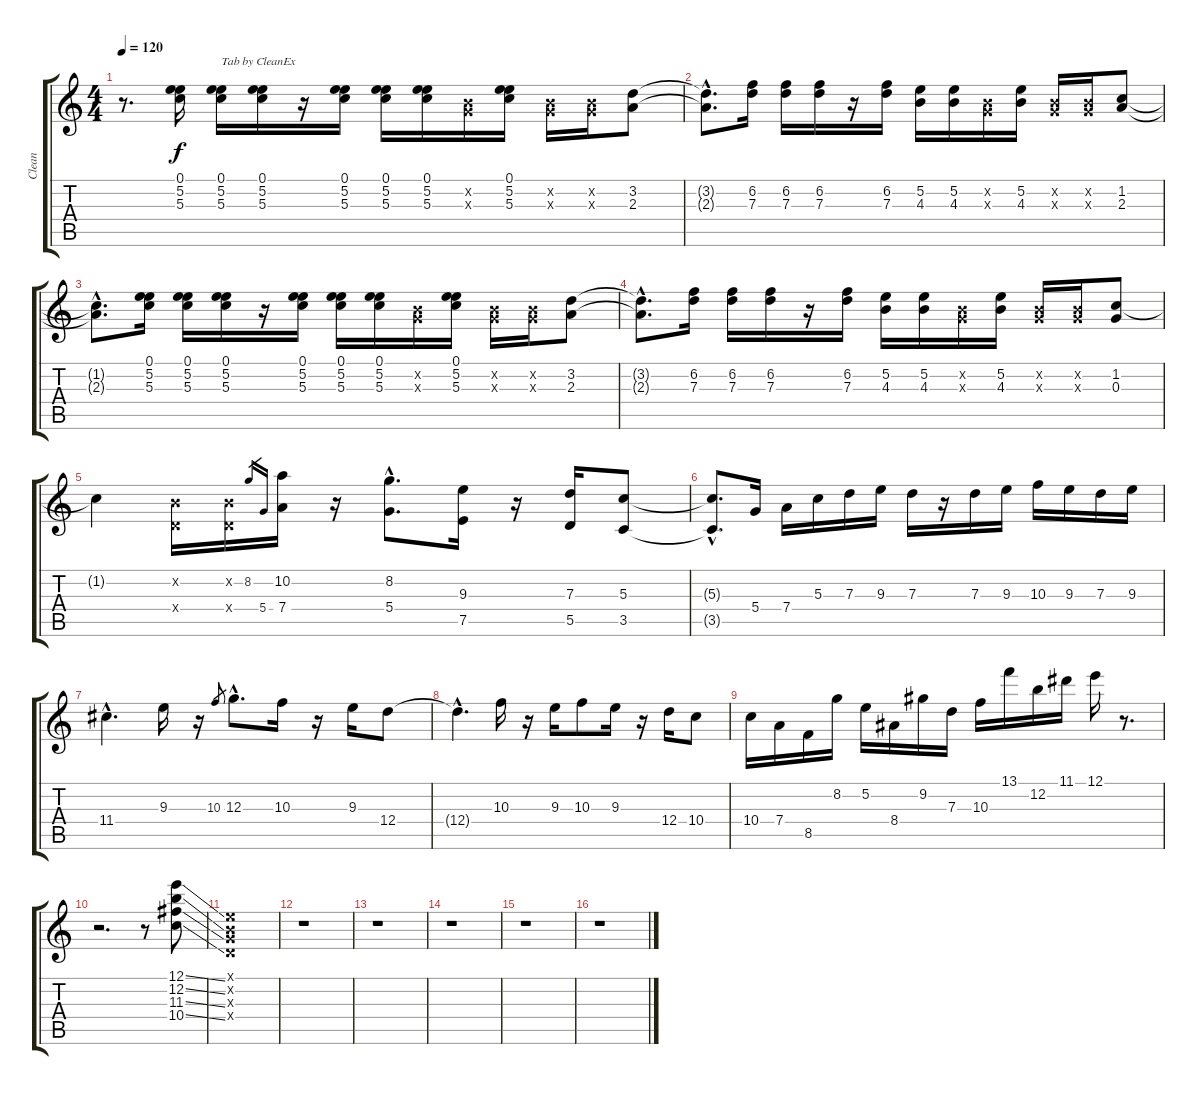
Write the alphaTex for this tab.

\track ("Clean" "Clean") {instrument acousticguitarnylon}
\staff {score tabs}
\tuning (E4 B3 G3 D3 A2 E2) {hide}
\ts (4 4)
\tempo 120
\clef g2
\ks c
r.8{d dy f instrument acousticguitarnylon} (0.1 5.2 5.3).16 (0.1 5.2 5.3).16{txt "Tab by CleanEx"} (0.1 5.2 5.3).16 r.16 (0.1 5.2 5.3).16 (0.1 5.2 5.3).16 (0.1 5.2 5.3).16 (0.2{x} 0.3{x}).16 (0.1 5.2 5.3).16 (0.2{x} 0.3{x}).16 (0.2{x} 0.3{x}).16 (3.2 2.3).8 |
(3.2{hac t} 2.3{hac t}).8{d} (6.2 7.3).16 (6.2 7.3).16 (6.2 7.3).16 r.16 (6.2 7.3).16 (5.2 4.3).16 (5.2 4.3).16 (0.2{x} 0.3{x}).16 (5.2 4.3).16 (0.2{x} 0.3{x}).16 (0.2{x} 0.3{x}).16 (1.2 2.3).8 |
(1.2{hac t} 2.3{hac t}).8{d} (0.1 5.2 5.3).16 (0.1 5.2 5.3).16 (0.1 5.2 5.3).16 r.16 (0.1 5.2 5.3).16 (0.1 5.2 5.3).16 (0.1 5.2 5.3).16 (0.2{x} 0.3{x}).16 (0.1 5.2 5.3).16 (0.2{x} 0.3{x}).16 (0.2{x} 0.3{x}).16 (3.2 2.3).8 |
(3.2{hac t} 2.3{hac t}).8{d} (6.2 7.3).16 (6.2 7.3).16 (6.2 7.3).16 r.16 (6.2 7.3).16 (5.2 4.3).16 (5.2 4.3).16 (0.2{x} 0.3{x}).16 (5.2 4.3).16 (0.2{x} 0.3{x}).16 (0.2{x} 0.3{x}).16 (1.2 0.3).8 |
1.2{t}.4 (0.2{x} 0.4{x}).16 (0.2{x} 0.4{x}).16 8.2.16{gr} 5.4.16{gr} (10.2 7.4).16 r.16 (8.2{hac} 5.4{hac}).8{d} (9.3 7.5).16 r.16 (7.3 5.5).16 (5.3 3.5).8 |
(5.3{hac t} 3.5{t}).8{d} 5.4.16 7.4.16 5.3.16 7.3.16 9.3.16 7.3.16 r.16 7.3.16 9.3.16 10.3.16 9.3.16 7.3.16 9.3.16 |
11.4{hac}.4{d} 9.3.16 r.16 10.3.8{gr} 12.3{hac}.8{d} 10.3.16 r.16 9.3.16 12.4.8 |
12.4{hac t}.4{d} 10.3.16 r.16 9.3.16 10.3.8 9.3.16 r.16 12.4.16 10.4.8 |
10.4.16 7.4.16 8.5.16 8.2.16 5.2.16 8.4.16 9.2.16 7.3.16 10.3.16 13.1.16 12.2.16 11.1.16 12.1.16 r.8{d} |
r.2{d} r.8 (12.1{ss} 12.2{ss} 11.3{ss} 10.4{ss}).8 |
(0.1{x} 0.2{x} 0.3{x} 0.4{x}).1 |
r.1 |
r.1 |
r.1 |
r.1 |
r.1
